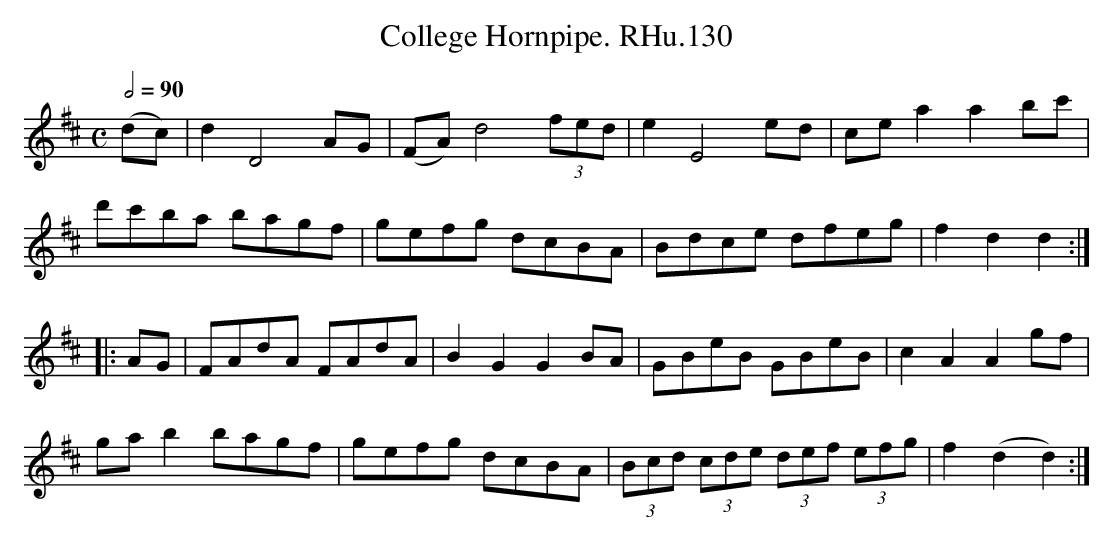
X:1
T:College Hornpipe. RHu.130
L:1/8
M:C
Q:1/2=90
K:D
(dc)|d2D4AG|(FA)d4(3fed|e2E4ed|cea2a2bc'|
d'c'ba bagf|gefg dcBA|Bdce dfeg|f2d2d2:|
|:AG|FAdA FAdA|B2G2G2 BA|GBeB GBeB|c2A2A2gf|
ga b2bagf|gefg dcBA|(3Bcd (3cde (3def (3efg|f2(d2d2):|
